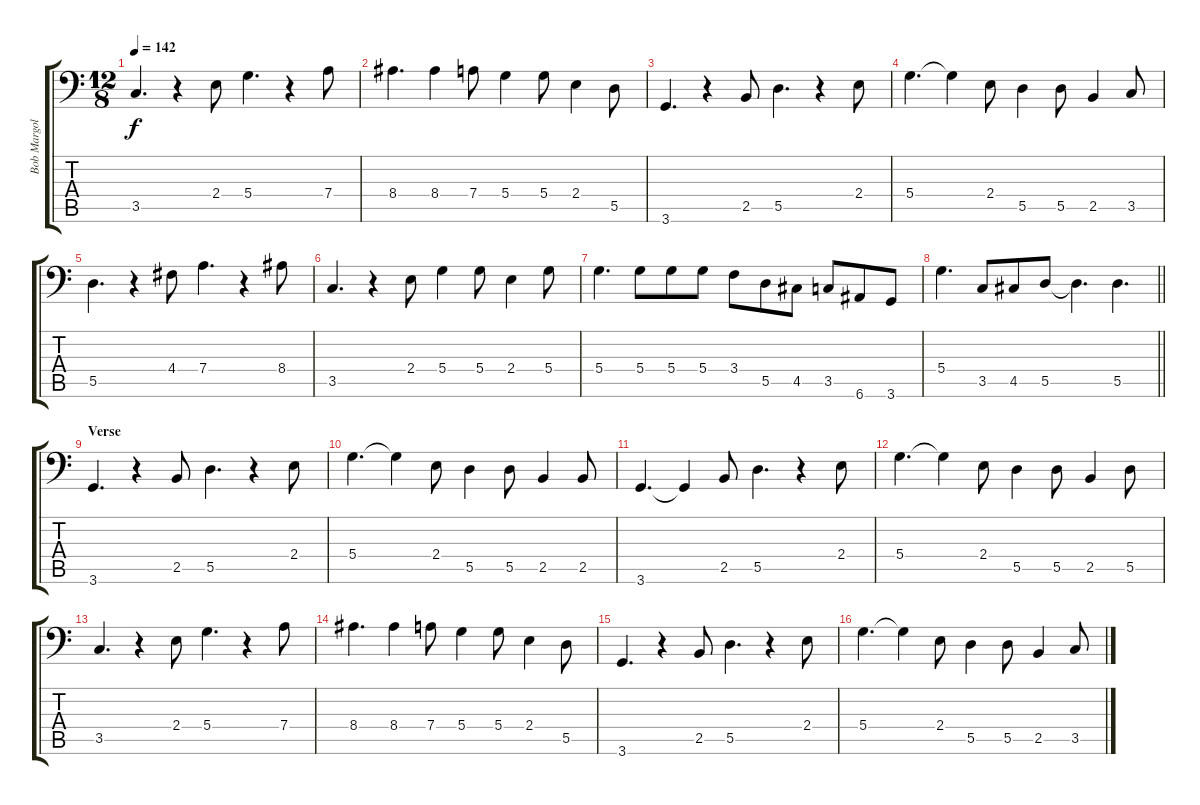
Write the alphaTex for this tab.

\track ("Bob Margolin" "Bob Margol") {instrument electricbassfinger}
\staff {score tabs}
\tuning (E4 B3 G3 D2 A1 E1) {hide}
\ts (12 8)
\tempo 142
\clef f4
\ks c
3.5.4{d dy f} r.4 2.4.8 5.4.4{d} r.4 7.4.8 |
8.4.4{d} 8.4.4 7.4.8 5.4.4 5.4.8 2.4.4 5.5.8 |
3.6.4{d} r.4 2.5.8 5.5.4{d} r.4 2.4.8 |
5.4.4{d} 5.4{t}.4 2.4.8 5.5.4 5.5.8 2.5.4 3.5.8 |
5.5.4{d} r.4 4.4.8 7.4.4{d} r.4 8.4.8 |
3.5.4{d} r.4 2.4.8 5.4.4 5.4.8 2.4.4 5.4.8 |
5.4.4{d} 5.4.8 5.4.8 5.4.8 3.4.8 5.5.8 4.5.8 3.5.8 6.6.8 3.6.8 |
\barLineRight lightlight
5.4.4{d} 3.5.8 4.5.8 5.5.8 5.5{t}.4{d} 5.5.4{d} |
\section ("" "Verse")
3.6.4{d} r.4 2.5.8 5.5.4{d} r.4 2.4.8 |
5.4.4{d} 5.4{t}.4 2.4.8 5.5.4 5.5.8 2.5.4 2.5.8 |
3.6.4{d} 3.6{t}.4 2.5.8 5.5.4{d} r.4 2.4.8 |
5.4.4{d} 5.4{t}.4 2.4.8 5.5.4 5.5.8 2.5.4 5.5.8 |
3.5.4{d} r.4 2.4.8 5.4.4{d} r.4 7.4.8 |
8.4.4{d} 8.4.4 7.4.8 5.4.4 5.4.8 2.4.4 5.5.8 |
3.6.4{d} r.4 2.5.8 5.5.4{d} r.4 2.4.8 |
5.4.4{d} 5.4{t}.4 2.4.8 5.5.4 5.5.8 2.5.4 3.5.8
